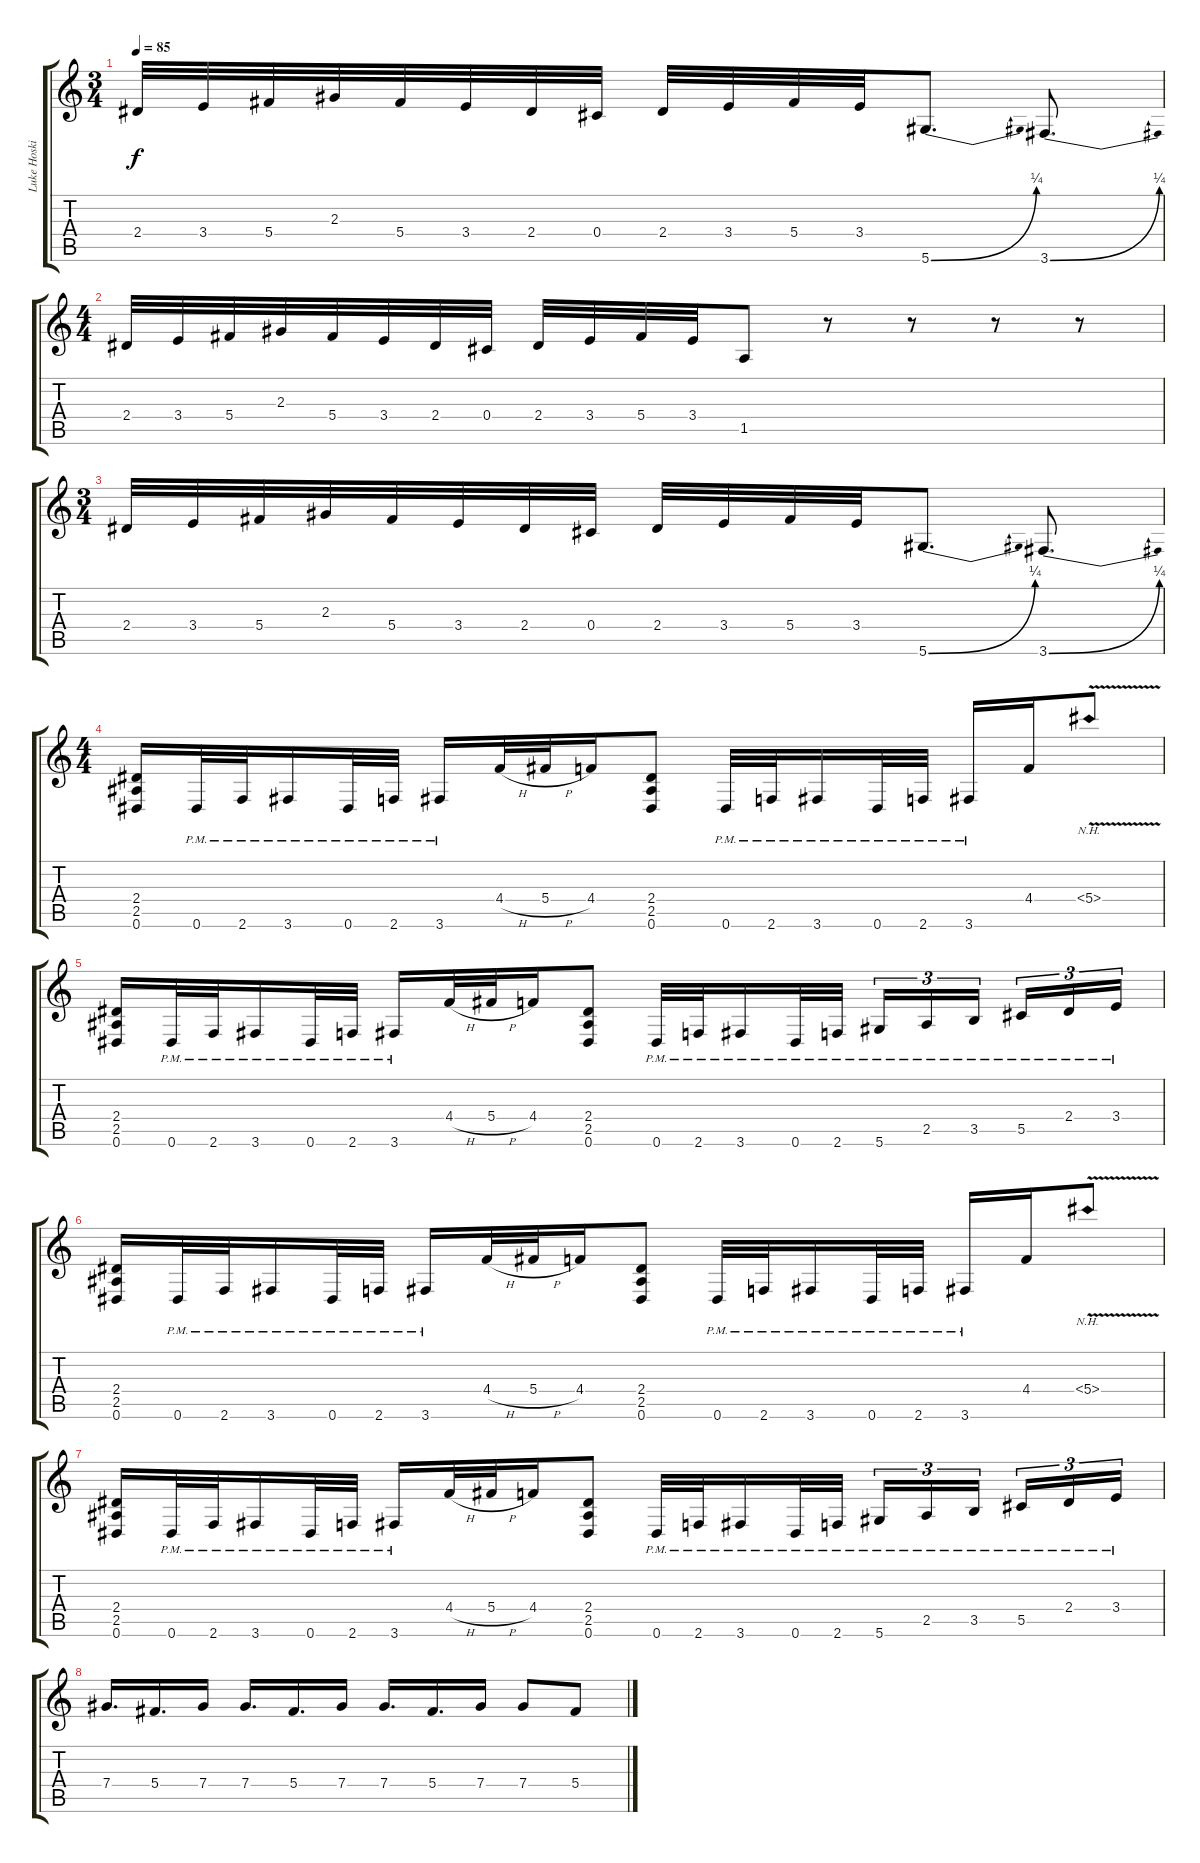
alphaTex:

\track ("Luke Hoskin" "Luke Hoski") {instrument distortionguitar}
\staff {score tabs}
\tuning (Eb4 Bb3 Gb3 Db3 Ab2 Eb2) {hide}
\ts (3 4)
\tempo 85
\clef g2
\ks c
2.4.32{dy f} 3.4.32 5.4.32 2.3.32 5.4.32 3.4.32 2.4.32 0.4.32 2.4.32 3.4.32 5.4.32 3.4.32 5.6{be (bend 0 0 60 1)}.8{d} 3.6{be (bend 0 0 60 1)}.8{d} |
\ts (4 4)
2.4.32 3.4.32 5.4.32 2.3.32 5.4.32 3.4.32 2.4.32 0.4.32 2.4.32 3.4.32 5.4.32 3.4.32 1.5.8 r.8 r.8 r.8 r.8 |
\ts (3 4)
2.4.32 3.4.32 5.4.32 2.3.32 5.4.32 3.4.32 2.4.32 0.4.32 2.4.32 3.4.32 5.4.32 3.4.32 5.6{be (bend 0 0 60 1)}.8{d} 3.6{be (bend 0 0 60 1)}.8{d} |
\ts (4 4)
(2.4 2.5 0.6).16 0.6{pm}.32 2.6{pm}.32 3.6{pm}.16 0.6{pm}.32 2.6{pm}.32 3.6{pm}.16 4.4{h}.32 5.4{h}.32 4.4.16 (2.4 2.5 0.6).8 0.6{pm}.32 2.6{pm}.32 3.6{pm}.16 0.6{pm}.32 2.6{pm}.32 3.6{pm}.16 4.4.16 5.4{nh v}.8 |
(2.4 2.5 0.6).16 0.6{pm}.32 2.6{pm}.32 3.6{pm}.16 0.6{pm}.32 2.6{pm}.32 3.6{pm}.16 4.4{h}.32 5.4{h}.32 4.4.16 (2.4 2.5 0.6).8 0.6{pm}.32 2.6{pm}.32 3.6{pm}.16 0.6{pm}.32 2.6{pm}.32 5.6{pm}.16{tu (3 2)} 2.5{pm}.16{tu (3 2)} 3.5{pm}.16{tu (3 2) beam splitsecondary} 5.5{pm}.16{tu (3 2)} 2.4{pm}.16{tu (3 2)} 3.4{pm}.16{tu (3 2)} |
(2.4 2.5 0.6).16 0.6{pm}.32 2.6{pm}.32 3.6{pm}.16 0.6{pm}.32 2.6{pm}.32 3.6{pm}.16 4.4{h}.32 5.4{h}.32 4.4.16 (2.4 2.5 0.6).8 0.6{pm}.32 2.6{pm}.32 3.6{pm}.16 0.6{pm}.32 2.6{pm}.32 3.6{pm}.16 4.4.16 5.4{nh v}.8 |
(2.4 2.5 0.6).16 0.6{pm}.32 2.6{pm}.32 3.6{pm}.16 0.6{pm}.32 2.6{pm}.32 3.6{pm}.16 4.4{h}.32 5.4{h}.32 4.4.16 (2.4 2.5 0.6).8 0.6{pm}.32 2.6{pm}.32 3.6{pm}.16 0.6{pm}.32 2.6{pm}.32 5.6{pm}.16{tu (3 2)} 2.5{pm}.16{tu (3 2)} 3.5{pm}.16{tu (3 2) beam splitsecondary} 5.5{pm}.16{tu (3 2)} 2.4{pm}.16{tu (3 2)} 3.4{pm}.16{tu (3 2)} |
7.4.16{d} 5.4.16{d} 7.4.16 7.4.16{d} 5.4.16{d} 7.4.16 7.4.16{d} 5.4.16{d} 7.4.16 7.4.8 5.4.8
